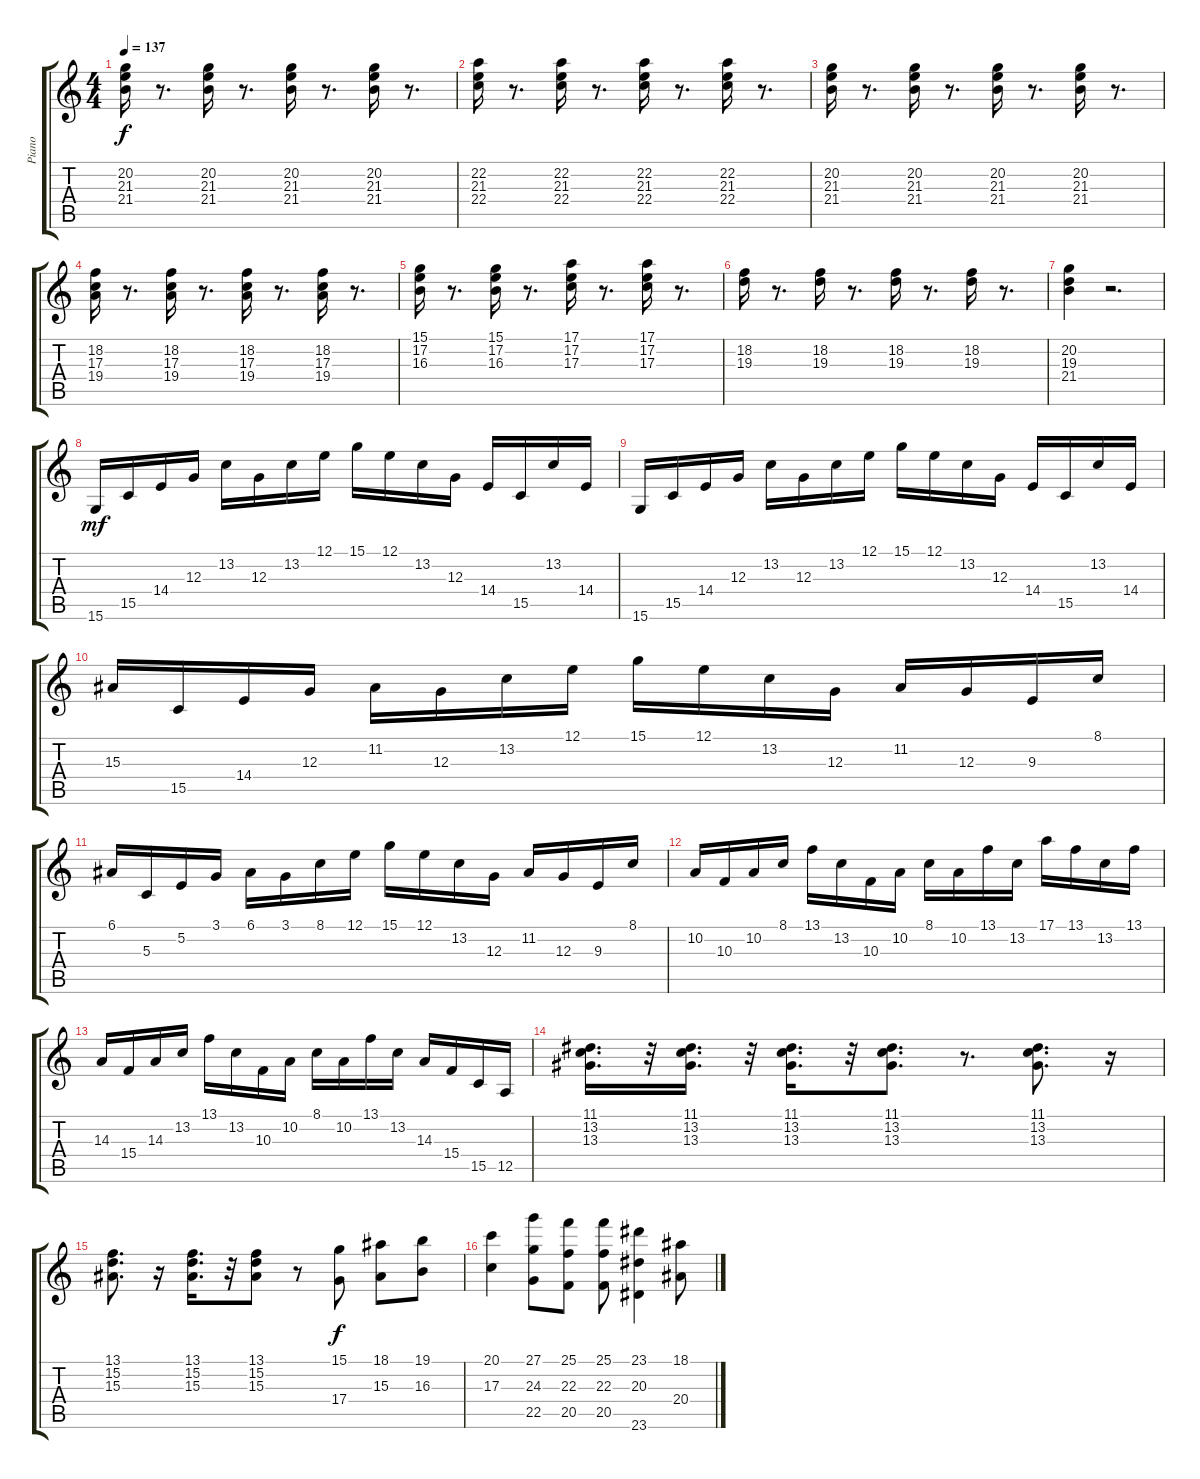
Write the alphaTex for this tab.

\track ("Piano" "Piano") {instrument brightacousticpiano}
\staff {score tabs}
\tuning (E4 B3 G3 D3 A2 E2) {hide}
\ts (4 4)
\tempo 137
\clef g2
\ks c
(20.2 21.3 21.4).16{dy f} r.8{d} (20.2 21.3 21.4).16 r.8{d} (20.2 21.3 21.4).16 r.8{d} (20.2 21.3 21.4).16 r.8{d} |
(22.2 21.3 22.4).16 r.8{d} (22.2 21.3 22.4).16 r.8{d} (22.2 21.3 22.4).16 r.8{d} (22.2 21.3 22.4).16 r.8{d} |
(20.2 21.3 21.4).16 r.8{d} (20.2 21.3 21.4).16 r.8{d} (20.2 21.3 21.4).16 r.8{d} (20.2 21.3 21.4).16 r.8{d} |
(18.2 17.3 19.4).16 r.8{d} (18.2 17.3 19.4).16 r.8{d} (18.2 17.3 19.4).16 r.8{d} (18.2 17.3 19.4).16 r.8{d} |
(15.1 17.2 16.3).16 r.8{d} (15.1 17.2 16.3).16 r.8{d} (17.1 17.2 17.3).16 r.8{d} (17.1 17.2 17.3).16 r.8{d} |
(18.2 19.3).16 r.8{d} (18.2 19.3).16 r.8{d} (18.2 19.3).16 r.8{d} (18.2 19.3).16 r.8{d} |
(20.2 19.3 21.4).4 r.2{d} |
15.6.16{dy mf} 15.5.16 14.4.16 12.3.16 13.2.16 12.3.16 13.2.16 12.1.16 15.1.16 12.1.16 13.2.16 12.3.16 14.4.16 15.5.16 13.2.16 14.4.16 |
15.6.16 15.5.16 14.4.16 12.3.16 13.2.16 12.3.16 13.2.16 12.1.16 15.1.16 12.1.16 13.2.16 12.3.16 14.4.16 15.5.16 13.2.16 14.4.16 |
15.3.16 15.5.16 14.4.16 12.3.16 11.2.16 12.3.16 13.2.16 12.1.16 15.1.16 12.1.16 13.2.16 12.3.16 11.2.16 12.3.16 9.3.16 8.1.16 |
6.1.16 5.3.16 5.2.16 3.1.16 6.1.16 3.1.16 8.1.16 12.1.16 15.1.16 12.1.16 13.2.16 12.3.16 11.2.16 12.3.16 9.3.16 8.1.16 |
10.2.16 10.3.16 10.2.16 8.1.16 13.1.16 13.2.16 10.3.16 10.2.16 8.1.16 10.2.16 13.1.16 13.2.16 17.1.16 13.1.16 13.2.16 13.1.16 |
14.3.16 15.4.16 14.3.16 13.2.16 13.1.16 13.2.16 10.3.16 10.2.16 8.1.16 10.2.16 13.1.16 13.2.16 14.3.16 15.4.16 15.5.16 12.5.16 |
(11.1 13.2 13.3).16{d} r.32 (11.1 13.2 13.3).16{d} r.32 (11.1 13.2 13.3).16{d} r.32 (11.1 13.2 13.3).8{d} r.8{d} (11.1 13.2 13.3).8{d} r.16 |
(13.1 15.2 15.3).8{d} r.16 (13.1 15.2 15.3).16{d} r.32 (13.1 15.2 15.3).8 r.8 (15.1 17.4).8{dy f} (18.1 15.3).8 (19.1 16.3).8 |
(20.1 17.3).4 (27.1 24.3 22.5).8 (25.1 22.3 20.5).8 (25.1 22.3 20.5).8 (23.1 20.3 23.6).4 (18.1 20.4).8
